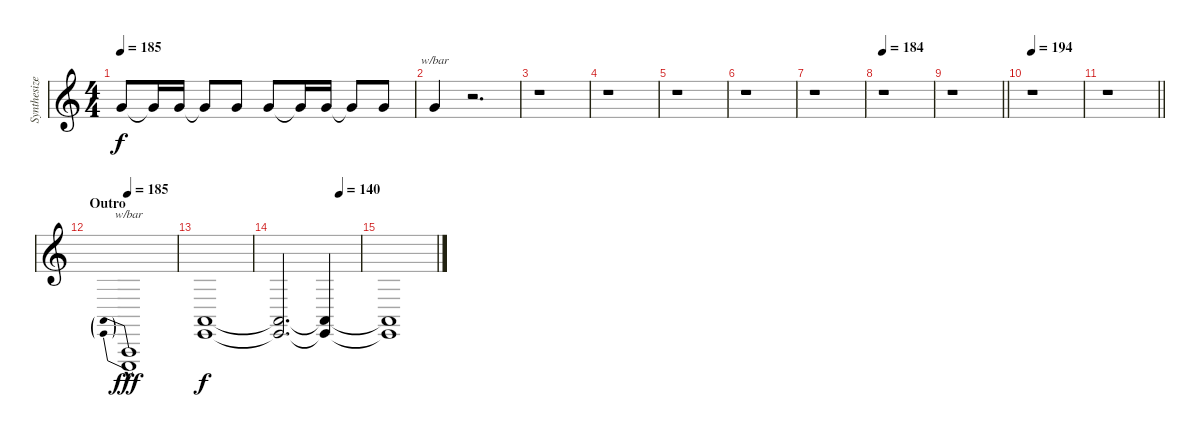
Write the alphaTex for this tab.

\track ("Synthesizer/Effects/Vocals" "Synthesize") {instrument lead6voice}
\staff {score}
\tuning (E4 B3 G3 D3 A2 E2) {hide}
\ts (4 4)
\tempo 185
\clef g2
\ks c
3.1.8{dy f} 3.1{t}.16 3.1.16 3.1{t}.8 3.1.8 3.1.8 3.1{t}.16 3.1.16 3.1{t}.8 3.1.8 |
2.1.4{tbe (custom default 0 2 45 2 60 0)} r.2{d} |
r.1 |
r.1 |
r.1 |
r.1 |
r.1 |
\tempo 184
r.1 |
\barLineRight lightlight
r.1 |
\tempo 194
r.1 |
\barLineRight lightlight
r.1 |
\section ("" "Outro")
\tempo 185
(0.5{hac} 0.6{hac}).1{tbe (predive default 0 -24 60 -24) dy fff instrument gunshot} |
(0.5{t} 0.6{t}).1{dy f} |
\tempo (140 0.75)
(0.5{t} 0.6{t}).2{d} (0.5{t} 0.6{t}).4{volume 0} |
(0.5{t} 0.6{t}).1
